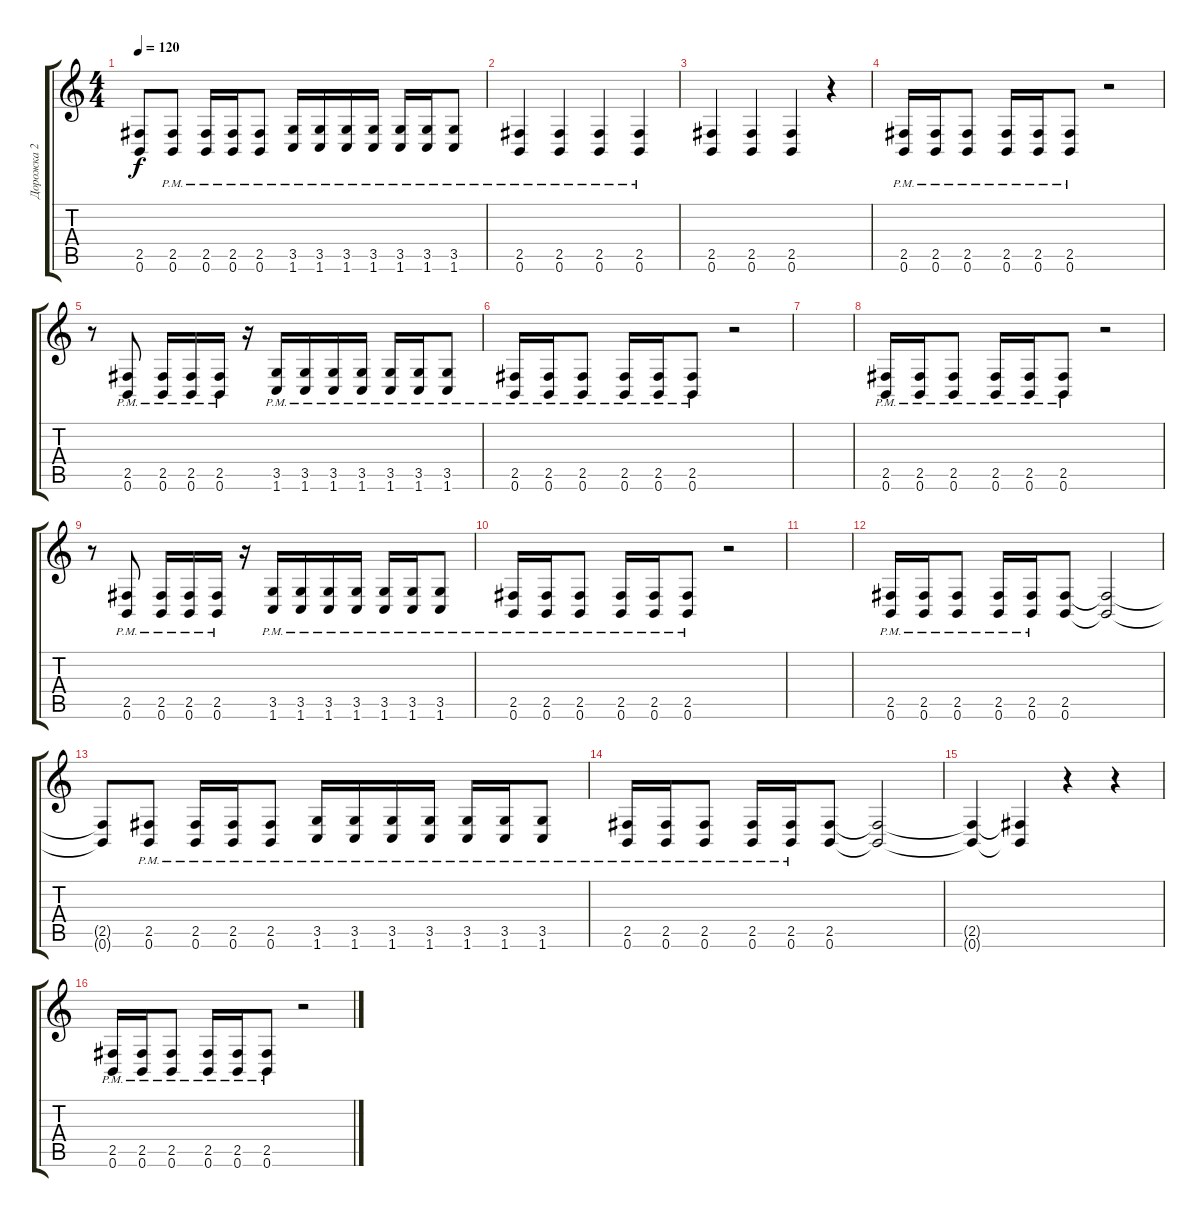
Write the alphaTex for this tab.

\track ("Дорожка 2" "Дорожка 2") {instrument distortionguitar}
\staff {score tabs}
\tuning (B3 Gb3 D3 A2 E2 B1) {hide}
\ts (4 4)
\tempo 120
\clef g2
\ks c
(2.5{t} 0.6{t}).8{dy f} (2.5{pm} 0.6).8 (2.5{pm} 0.6).16 (2.5{pm} 0.6).16 (2.5{pm} 0.6).8 (3.5{pm} 1.6).16 (3.5{pm} 1.6).16 (3.5{pm} 1.6).16 (3.5{pm} 1.6).16 (3.5{pm} 1.6).16 (3.5{pm} 1.6).16 (3.5{pm} 1.6).8 |
(2.5{pm} 0.6).4 (2.5{pm} 0.6).4 (2.5{pm} 0.6).4 (2.5{pm} 0.6).4 |
(2.5 0.6).4 (2.5 0.6).4 (2.5 0.6).4 r.4 |
(2.5{pm} 0.6).16 (2.5{pm} 0.6).16 (2.5{pm} 0.6).8 (2.5{pm} 0.6).16 (2.5{pm} 0.6).16 (2.5{pm} 0.6).8 r.2 |
r.8 (2.5{pm} 0.6).8 (2.5{pm} 0.6).16 (2.5{pm} 0.6).16 (2.5{pm} 0.6).16 r.16 (3.5{pm} 1.6).16 (3.5{pm} 1.6).16 (3.5{pm} 1.6).16 (3.5{pm} 1.6).16 (3.5{pm} 1.6).16 (3.5{pm} 1.6).16 (3.5{pm} 1.6).8 |
(2.5{pm} 0.6).16 (2.5{pm} 0.6).16 (2.5{pm} 0.6).8 (2.5{pm} 0.6).16 (2.5{pm} 0.6).16 (2.5{pm} 0.6).8 r.2 |
|
(2.5{pm} 0.6).16 (2.5{pm} 0.6).16 (2.5{pm} 0.6).8 (2.5{pm} 0.6).16 (2.5{pm} 0.6).16 (2.5{pm} 0.6).8 r.2 |
r.8 (2.5{pm} 0.6).8 (2.5{pm} 0.6).16 (2.5{pm} 0.6).16 (2.5{pm} 0.6).16 r.16 (3.5{pm} 1.6).16 (3.5{pm} 1.6).16 (3.5{pm} 1.6).16 (3.5{pm} 1.6).16 (3.5{pm} 1.6).16 (3.5{pm} 1.6).16 (3.5{pm} 1.6).8 |
(2.5{pm} 0.6).16 (2.5{pm} 0.6).16 (2.5{pm} 0.6).8 (2.5{pm} 0.6).16 (2.5{pm} 0.6).16 (2.5{pm} 0.6).8 r.2 |
|
(2.5{pm} 0.6).16 (2.5{pm} 0.6).16 (2.5{pm} 0.6).8 (2.5{pm} 0.6).16 (2.5{pm} 0.6).16 (2.5 0.6).8 (2.5{t} 0.6{t}).2 |
(2.5{t} 0.6{t}).8 (2.5{pm} 0.6).8 (2.5{pm} 0.6).16 (2.5{pm} 0.6).16 (2.5{pm} 0.6).8 (3.5{pm} 1.6).16 (3.5{pm} 1.6).16 (3.5{pm} 1.6).16 (3.5{pm} 1.6).16 (3.5{pm} 1.6).16 (3.5{pm} 1.6).16 (3.5{pm} 1.6).8 |
(2.5{pm} 0.6).16 (2.5{pm} 0.6).16 (2.5{pm} 0.6).8 (2.5{pm} 0.6).16 (2.5{pm} 0.6).16 (2.5 0.6).8 (2.5{t} 0.6{t}).2 |
(2.5{t} 0.6{t}).4 (2.5{t} 0.6{t}).4 r.4 r.4 |
(2.5{pm} 0.6).16 (2.5{pm} 0.6).16 (2.5{pm} 0.6).8 (2.5{pm} 0.6).16 (2.5{pm} 0.6).16 (2.5{pm} 0.6).8 r.2
